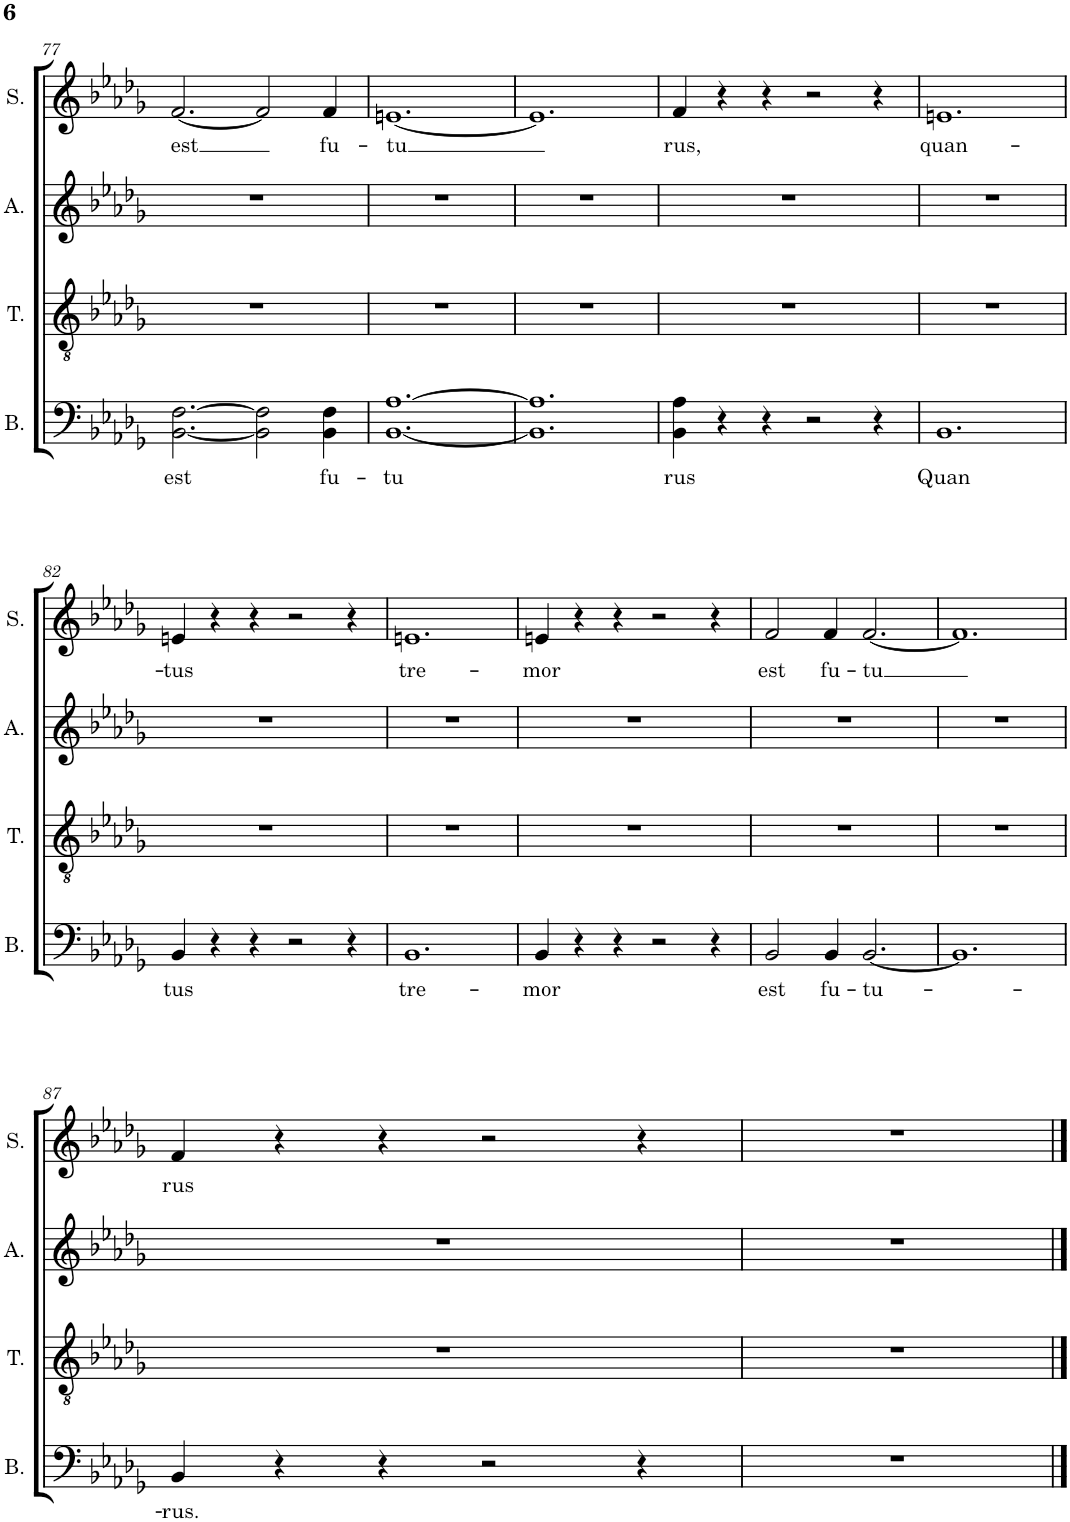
**kern	**text	**kern	**kern	**kern	**text
*part4	*part4	*part3	*part2	*part1	*part1
*staff4	*staff4	*staff3	*staff2	*staff1	*staff1
*I"Bass	*	*I"Tenor	*I"Alto	*I"Soprano	*
*I'B.	*	*I'T.	*I'A.	*I'S.	*
!!LO:PB:g=z
*clefF4	*	*clefGv2	*clefG2	*clefG2	*
*k[b-e-a-d-g-]	*	*k[b-e-a-d-g-]	*k[b-e-a-d-g-]	*k[b-e-a-d-g-]	*
*M6/4	*	*M6/4	*M6/4	*M6/4	*
=77	=77	=77	=77	=77	=77
!	!LO:LY:b	!	!	!	!LO:LY:b
[2.BB-\ [2.F\	est	1.r	1.r	[2.f/	est
2BB-\] 2F\]	.	.	.	2f/]	.
!	!LO:LY:b	!	!	!	!LO:LY:b
4BB-\ 4F\	fu-	.	.	4f/	fu-
=78	=78	=78	=78	=78	=78
!	!LO:LY:b	!	!	!	!LO:LY:b
[1.BB- [1.A-	-tu	1.r	1.r	[1.en	-tu
=79	=79	=79	=79	=79	=79
1.BB-] 1.A-]	.	1.r	1.r	1.e]	.
=80	=80	=80	=80	=80	=80
!	!LO:LY:b	!	!	!	!LO:LY:b
4BB-\ 4A-\	rus	1.r	1.r	4f/	rus,
4r	.	.	.	4r	.
4r	.	.	.	4r	.
2r	.	.	.	2r	.
4r	.	.	.	4r	.
=81	=81	=81	=81	=81	=81
!	!LO:LY:b	!	!	!	!LO:LY:b
1.BB-	Quan	1.r	1.r	1.en	quan-
!!LO:LB:g=z
=82	=82	=82	=82	=82	=82
!	!LO:LY:b	!	!	!	!LO:LY:b
4BB-/	tus	1.r	1.r	4en/	-tus
4r	.	.	.	4r	.
4r	.	.	.	4r	.
2r	.	.	.	2r	.
4r	.	.	.	4r	.
=83	=83	=83	=83	=83	=83
!	!LO:LY:b	!	!	!	!LO:LY:b
1.BB-	tre-	1.r	1.r	1.en	tre-
=84	=84	=84	=84	=84	=84
!	!LO:LY:b	!	!	!	!LO:LY:b
4BB-/	-mor	1.r	1.r	4en/	-mor
4r	.	.	.	4r	.
4r	.	.	.	4r	.
2r	.	.	.	2r	.
4r	.	.	.	4r	.
=85	=85	=85	=85	=85	=85
!	!LO:LY:b	!	!	!	!LO:LY:b
2BB-/	est	1.r	1.r	2f/	est
!	!LO:LY:b	!	!	!	!LO:LY:b
4BB-/	fu-	.	.	4f/	fu-
!	!LO:LY:b	!	!	!	!LO:LY:b
[2.BB-/	-tu-	.	.	[2.f/	-tu
=86	=86	=86	=86	=86	=86
1.BB-]	.	1.r	1.r	1.f]	.
!!LO:LB:g=z
=87	=87	=87	=87	=87	=87
!	!LO:LY:b	!	!	!	!LO:LY:b
4BB-/	-rus.	1.r	1.r	4f/	rus
4r	.	.	.	4r	.
4r	.	.	.	4r	.
2r	.	.	.	2r	.
4r	.	.	.	4r	.
=88	=88	=88	=88	=88	=88
1.r	.	1.r	1.r	1.r	.
==	==	==	==	==	==
*-	*-	*-	*-	*-	*-
